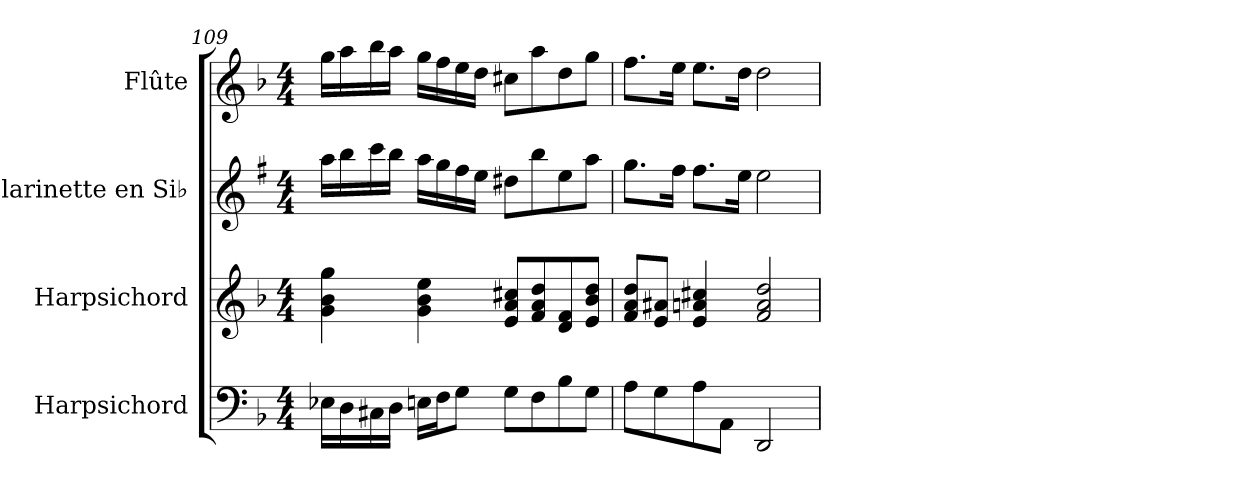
**kern	**kern	**kern	**kern
*part4	*part3	*part2	*part1
*staff4	*staff3	*staff2	*staff1
*I"Harpsichord	*I"Harpsichord	*I"Clarinette en Si♭	*I"Flûte
*I'Hpschd	*I'Hpschd	*I'Clar. Si♭	*I'Fl.
*clefF4	*clefG2	*clefG2	*clefG2
*	*	*ITrd1c2	*
*k[b-]	*k[b-]	*k[b-]	*k[b-]
*M4/4	*M4/4	*M4/4	*M4/4
=109	=109	=109	=109
16E-X\LL	4g\ 4b-\ 4gg\	16gg\LL	16gg\LL
16D\	.	16aa\	16aa\
16C#X\	.	16bb-\	16bb-\
16D\JJ	.	16aa\JJ	16aa\JJ
16En\LL	4g\ 4b-\ 4ee\	16gg\LL	16gg\LL
16F\J	.	16ff\	16ff\
8G\J	.	16ee\	16ee\
.	.	16dd\JJ	16dd\JJ
8G\L	8e/ 8a/ 8cc#X/L	8cc#X\L	8cc#X\L
8F\	8f/ 8a/ 8dd/	8aa\	8aa\
8B-\	8d/ 8f/	8dd\	8dd\
8G\J	8e/ 8b-/ 8dd/J	8gg\J	8gg\J
=110	=110	=110	=110
8A\L	8f/ 8a/ 8dd/L	8.ff\L	8.ff\L
8G\	8e/ 8a#X/J	.	.
.	.	16ee\Jk	16ee\Jk
8A\	4e/ 4an/ 4cc#X/	8.ee\L	8.ee\L
8AA\J	.	.	.
.	.	16dd\Jk	16dd\Jk
2DD/	2f/ 2a/ 2dd/	2dd\	2dd\
=	=	=	=
*-	*-	*-	*-
